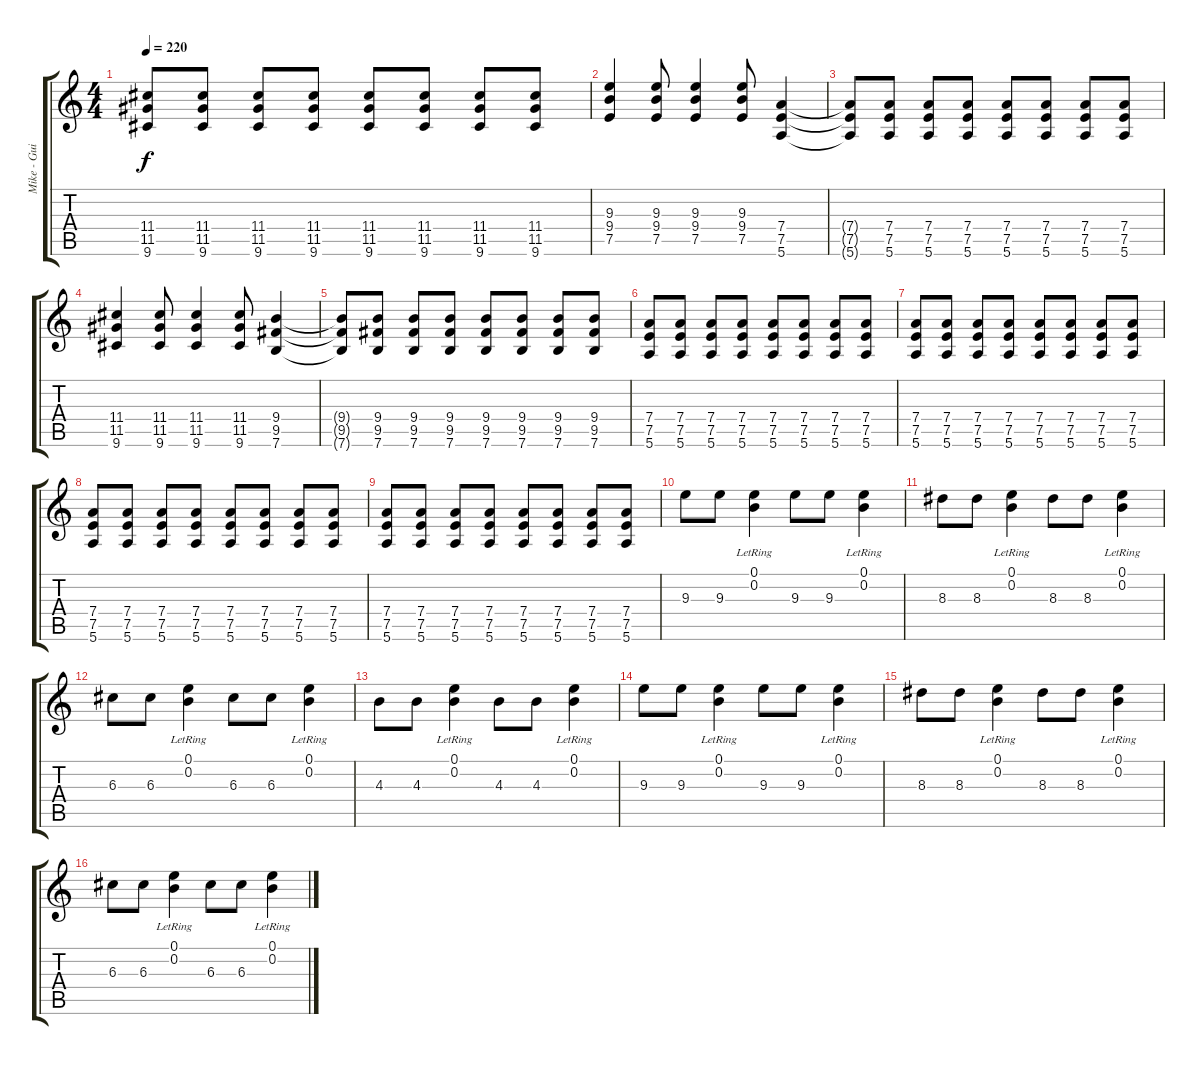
\track ("Mike - Guitar" "Mike - Gui") {instrument distortionguitar}
\staff {score tabs}
\tuning (E4 B3 G3 D3 A2 E2) {hide}
\ts (4 4)
\tempo 220
\clef g2
\ks c
(11.4{t} 11.5{t} 9.6{t}).8{dy f} (11.4 11.5 9.6).8 (11.4 11.5 9.6).8 (11.4 11.5 9.6).8 (11.4 11.5 9.6).8 (11.4 11.5 9.6).8 (11.4 11.5 9.6).8 (11.4 11.5 9.6).8 |
(9.3 9.4 7.5).4 (9.3 9.4 7.5).8 (9.3 9.4 7.5).4 (9.3 9.4 7.5).8 (7.4 7.5 5.6).4 |
(7.4{t} 7.5{t} 5.6{t}).8 (7.4 7.5 5.6).8 (7.4 7.5 5.6).8 (7.4 7.5 5.6).8 (7.4 7.5 5.6).8 (7.4 7.5 5.6).8 (7.4 7.5 5.6).8 (7.4 7.5 5.6).8 |
(11.4 11.5 9.6).4 (11.4 11.5 9.6).8 (11.4 11.5 9.6).4 (11.4 11.5 9.6).8 (9.4 9.5 7.6).4 |
(9.4{t} 9.5{t} 7.6{t}).8 (9.4 9.5 7.6).8 (9.4 9.5 7.6).8 (9.4 9.5 7.6).8 (9.4 9.5 7.6).8 (9.4 9.5 7.6).8 (9.4 9.5 7.6).8 (9.4 9.5 7.6).8 |
(7.4 7.5 5.6).8 (7.4 7.5 5.6).8 (7.4 7.5 5.6).8 (7.4 7.5 5.6).8 (7.4 7.5 5.6).8 (7.4 7.5 5.6).8 (7.4 7.5 5.6).8 (7.4 7.5 5.6).8 |
(7.4 7.5 5.6).8 (7.4 7.5 5.6).8 (7.4 7.5 5.6).8 (7.4 7.5 5.6).8 (7.4 7.5 5.6).8 (7.4 7.5 5.6).8 (7.4 7.5 5.6).8 (7.4 7.5 5.6).8 |
(7.4 7.5 5.6).8 (7.4 7.5 5.6).8 (7.4 7.5 5.6).8 (7.4 7.5 5.6).8 (7.4 7.5 5.6).8 (7.4 7.5 5.6).8 (7.4 7.5 5.6).8 (7.4 7.5 5.6).8 |
(7.4 7.5 5.6).8 (7.4 7.5 5.6).8 (7.4 7.5 5.6).8 (7.4 7.5 5.6).8 (7.4 7.5 5.6).8 (7.4 7.5 5.6).8 (7.4 7.5 5.6).8 (7.4 7.5 5.6).8 |
9.3.8{instrument electricguitarclean} 9.3.8 (0.1{lr} 0.2{lr}).4 9.3.8 9.3.8 (0.1{lr} 0.2{lr}).4 |
8.3.8{instrument electricguitarclean} 8.3.8 (0.1{lr} 0.2{lr}).4 8.3.8 8.3.8 (0.1{lr} 0.2{lr}).4 |
6.3.8{instrument electricguitarclean} 6.3.8 (0.1{lr} 0.2{lr}).4 6.3.8 6.3.8 (0.1{lr} 0.2{lr}).4 |
4.3.8{instrument electricguitarclean} 4.3.8 (0.1{lr} 0.2{lr}).4 4.3.8 4.3.8 (0.1{lr} 0.2{lr}).4 |
9.3.8{instrument electricguitarclean} 9.3.8 (0.1{lr} 0.2{lr}).4 9.3.8 9.3.8 (0.1{lr} 0.2{lr}).4 |
8.3.8{instrument electricguitarclean} 8.3.8 (0.1{lr} 0.2{lr}).4 8.3.8 8.3.8 (0.1{lr} 0.2{lr}).4 |
6.3.8{instrument electricguitarclean} 6.3.8 (0.1{lr} 0.2{lr}).4 6.3.8 6.3.8 (0.1{lr} 0.2{lr}).4
